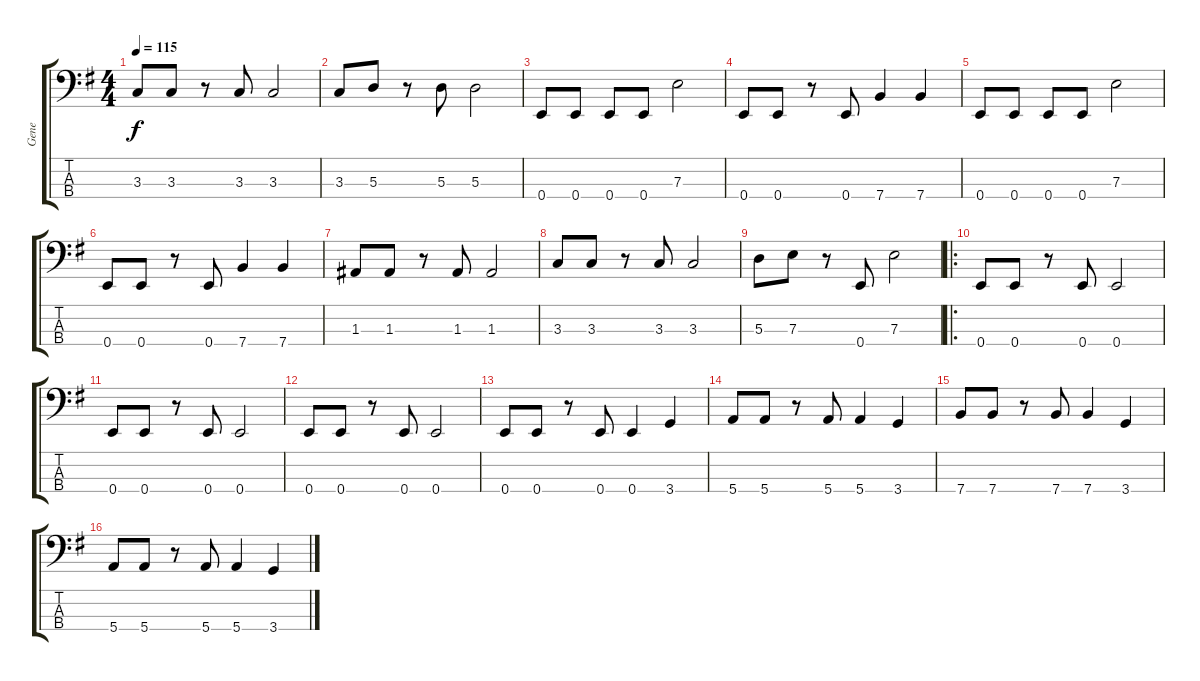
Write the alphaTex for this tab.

\track ("Gene" "Gene") {instrument electricbassfinger}
\staff {score tabs}
\tuning (G2 D2 A1 E1) {hide}
\ts (4 4)
\tempo 115
\clef f4
\ks g
3.3.8{dy f} 3.3.8 r.8 3.3.8 3.3.2 |
3.3.8 5.3.8 r.8 5.3.8 5.3.2 |
0.4.8 0.4.8 0.4.8 0.4.8 7.3.2 |
0.4.8 0.4.8 r.8 0.4.8 7.4.4 7.4.4 |
0.4.8 0.4.8 0.4.8 0.4.8 7.3.2 |
0.4.8 0.4.8 r.8 0.4.8 7.4.4 7.4.4 |
1.3.8 1.3.8 r.8 1.3.8 1.3.2 |
3.3.8 3.3.8 r.8 3.3.8 3.3.2 |
5.3.8 7.3.8 r.8 0.4.8 7.3.2 |
\ro
0.4.8 0.4.8 r.8 0.4.8 0.4.2 |
0.4.8 0.4.8 r.8 0.4.8 0.4.2 |
0.4.8 0.4.8 r.8 0.4.8 0.4.2 |
0.4.8 0.4.8 r.8 0.4.8 0.4.4 3.4.4 |
5.4.8 5.4.8 r.8 5.4.8 5.4.4 3.4.4 |
7.4.8 7.4.8 r.8 7.4.8 7.4.4 3.4.4 |
5.4.8 5.4.8 r.8 5.4.8 5.4.4 3.4.4
